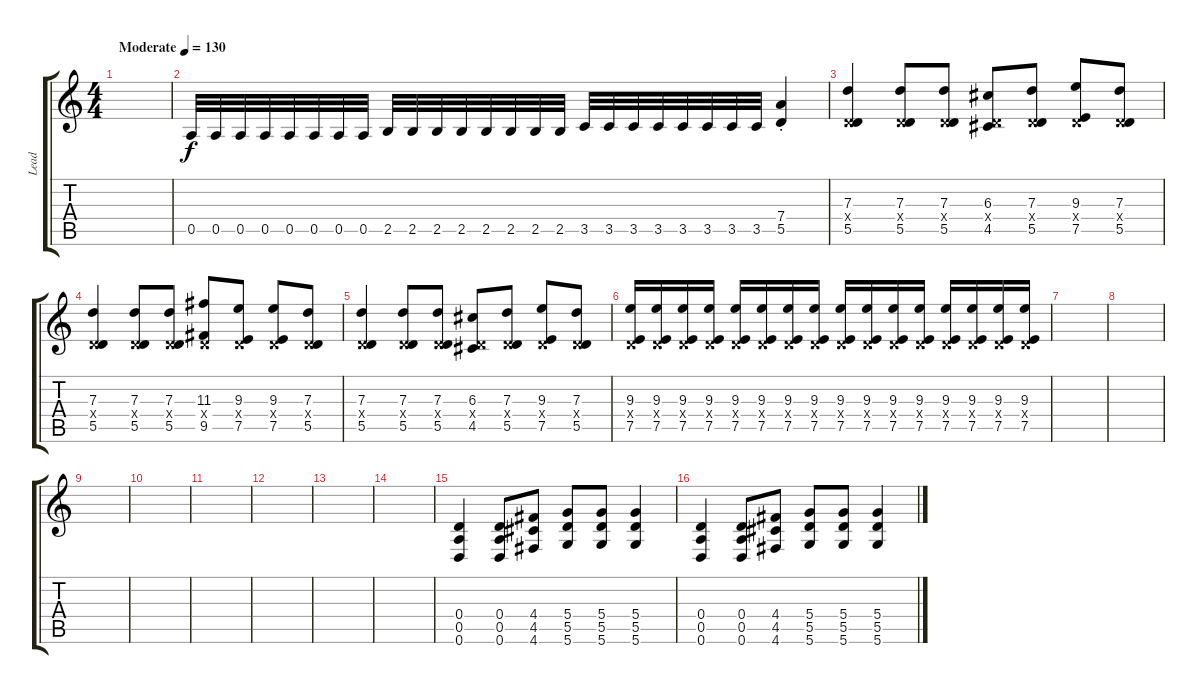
\track ("Lead" "Lead") {instrument distortionguitar}
\staff {score tabs}
\tuning (E4 B3 G3 D3 A2 D2) {hide}
\ts (4 4)
\tempo (130 "Moderate")
\clef g2
\ks c
|
0.5.32 0.5.32 0.5.32 0.5.32 0.5.32 0.5.32 0.5.32 0.5.32 2.5.32 2.5.32 2.5.32 2.5.32 2.5.32 2.5.32 2.5.32 2.5.32 3.5.32 3.5.32 3.5.32 3.5.32 3.5.32 3.5.32 3.5.32 3.5.32 (7.4{st} 5.5{st}).4 |
(7.3 0.4{x} 5.5).4 (7.3 0.4{x} 5.5).8 (7.3 0.4{x} 5.5).8 (6.3 0.4{x} 4.5).8 (7.3 0.4{x} 5.5).8 (9.3 0.4{x} 7.5).8 (7.3 0.4{x} 5.5).8 |
(7.3 0.4{x} 5.5).4 (7.3 0.4{x} 5.5).8 (7.3 0.4{x} 5.5).8 (11.3 0.4{x} 9.5).8 (9.3 0.4{x} 7.5).8 (9.3 0.4{x} 7.5).8 (7.3 0.4{x} 5.5).8 |
(7.3 0.4{x} 5.5).4 (7.3 0.4{x} 5.5).8 (7.3 0.4{x} 5.5).8 (6.3 0.4{x} 4.5).8 (7.3 0.4{x} 5.5).8 (9.3 0.4{x} 7.5).8 (7.3 0.4{x} 5.5).8 |
(9.3 0.4{x} 7.5).16 (9.3 0.4{x} 7.5).16 (9.3 0.4{x} 7.5).16 (9.3 0.4{x} 7.5).16 (9.3 0.4{x} 7.5).16 (9.3 0.4{x} 7.5).16 (9.3 0.4{x} 7.5).16 (9.3 0.4{x} 7.5).16 (9.3 0.4{x} 7.5).16 (9.3 0.4{x} 7.5).16 (9.3 0.4{x} 7.5).16 (9.3 0.4{x} 7.5).16 (9.3 0.4{x} 7.5).16 (9.3 0.4{x} 7.5).16 (9.3 0.4{x} 7.5).16 (9.3 0.4{x} 7.5).16 |
|
|
|
|
|
|
|
|
(0.4 0.5 0.6).4 (0.4 0.5 0.6).8 (4.4 4.5 4.6).8 (5.4 5.5 5.6).8 (5.4 5.5 5.6).8 (5.4 5.5 5.6).4 |
(0.4 0.5 0.6).4 (0.4 0.5 0.6).8 (4.4 4.5 4.6).8 (5.4 5.5 5.6).8 (5.4 5.5 5.6).8 (5.4 5.5 5.6).4
